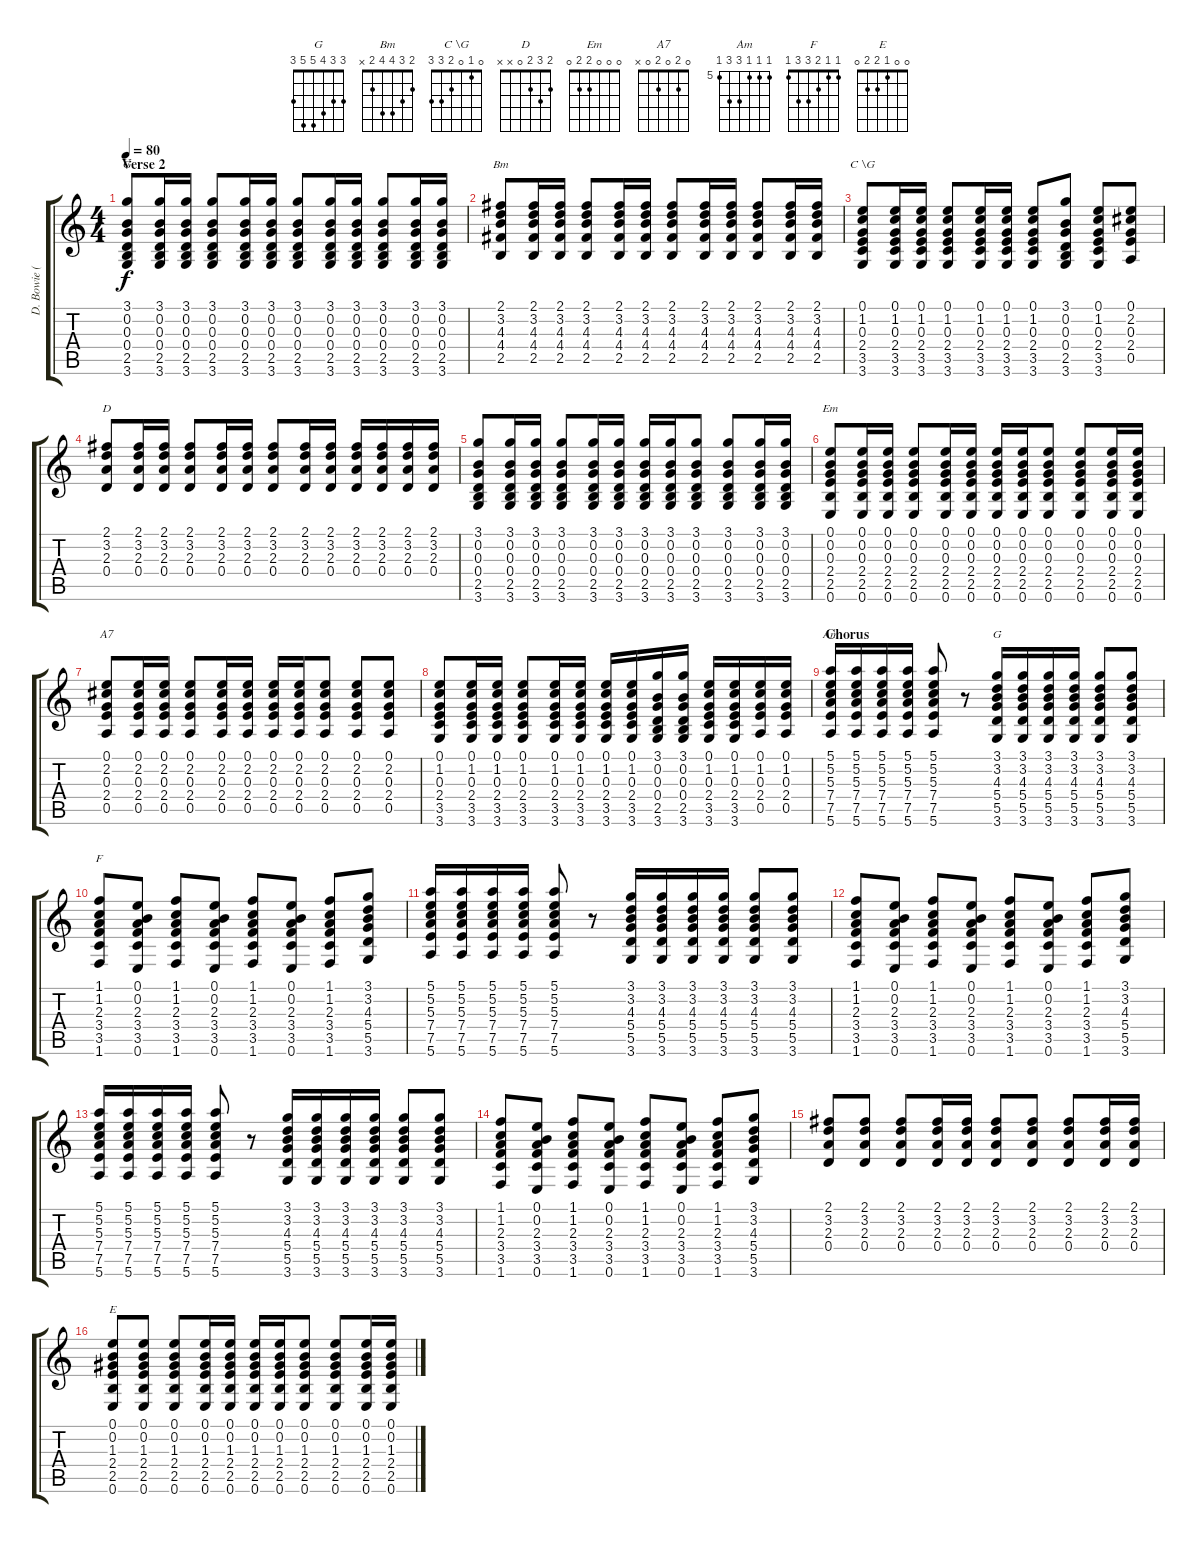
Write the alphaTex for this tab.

\track ("D. Bowie (Guitar III)" "D. Bowie (") {instrument acousticguitarsteel}
\staff {score tabs}
\tuning (E4 B3 G3 D3 A2 E2) {hide}
\chord ("G" 3 0 0 0 2 3)
\chord ("Bm" 2 3 4 4 2 x)
\chord ("C \\G" 0 1 0 2 3 3)
\chord ("D" 2 3 2 0 x x)
\chord ("Em" 0 0 0 2 2 0)
\chord ("A7" 0 2 0 2 0 x)
\chord ("Am" 5 5 5 7 7 5) {firstfret 5}
\chord ("G" 3 3 4 5 5 3)
\chord ("F" 1 1 2 3 3 1)
\chord ("E" 0 0 1 2 2 0)
\ts (4 4)
\section ("" "Verse 2")
\tempo 80
\clef g2
\ks c
(3.1 0.2 0.3 0.4 2.5 3.6).8{ch "G" dy f} (3.1 0.2 0.3 0.4 2.5 3.6).16 (3.1 0.2 0.3 0.4 2.5 3.6).16 (3.1 0.2 0.3 0.4 2.5 3.6).8 (3.1 0.2 0.3 0.4 2.5 3.6).16 (3.1 0.2 0.3 0.4 2.5 3.6).16 (3.1 0.2 0.3 0.4 2.5 3.6).8 (3.1 0.2 0.3 0.4 2.5 3.6).16 (3.1 0.2 0.3 0.4 2.5 3.6).16 (3.1 0.2 0.3 0.4 2.5 3.6).8 (3.1 0.2 0.3 0.4 2.5 3.6).16 (3.1 0.2 0.3 0.4 2.5 3.6).16 |
(2.1 3.2 4.3 4.4 2.5).8{ch "Bm"} (2.1 3.2 4.3 4.4 2.5).16 (2.1 3.2 4.3 4.4 2.5).16 (2.1 3.2 4.3 4.4 2.5).8 (2.1 3.2 4.3 4.4 2.5).16 (2.1 3.2 4.3 4.4 2.5).16 (2.1 3.2 4.3 4.4 2.5).8 (2.1 3.2 4.3 4.4 2.5).16 (2.1 3.2 4.3 4.4 2.5).16 (2.1 3.2 4.3 4.4 2.5).8 (2.1 3.2 4.3 4.4 2.5).16 (2.1 3.2 4.3 4.4 2.5).16 |
(0.1 1.2 0.3 2.4 3.5 3.6).8{ch "C \\G"} (0.1 1.2 0.3 2.4 3.5 3.6).16 (0.1 1.2 0.3 2.4 3.5 3.6).16 (0.1 1.2 0.3 2.4 3.5 3.6).8 (0.1 1.2 0.3 2.4 3.5 3.6).16 (0.1 1.2 0.3 2.4 3.5 3.6).16 (0.1 1.2 0.3 2.4 3.5 3.6).8 (3.1 0.2 0.3 0.4 2.5 3.6).8 (0.1 1.2 0.3 2.4 3.5 3.6).8 (0.1 2.2 0.3 2.4 0.5).8 |
(2.1 3.2 2.3 0.4).8{ch "D"} (2.1 3.2 2.3 0.4).16 (2.1 3.2 2.3 0.4).16 (2.1 3.2 2.3 0.4).8 (2.1 3.2 2.3 0.4).16 (2.1 3.2 2.3 0.4).16 (2.1 3.2 2.3 0.4).8 (2.1 3.2 2.3 0.4).16 (2.1 3.2 2.3 0.4).16 (2.1 3.2 2.3 0.4).16 (2.1 3.2 2.3 0.4).16 (2.1 3.2 2.3 0.4).16 (2.1 3.2 2.3 0.4).16 |
(3.1 0.2 0.3 0.4 2.5 3.6).8 (3.1 0.2 0.3 0.4 2.5 3.6).16 (3.1 0.2 0.3 0.4 2.5 3.6).16 (3.1 0.2 0.3 0.4 2.5 3.6).8 (3.1 0.2 0.3 0.4 2.5 3.6).16 (3.1 0.2 0.3 0.4 2.5 3.6).16 (3.1 0.2 0.3 0.4 2.5 3.6).16 (3.1 0.2 0.3 0.4 2.5 3.6).16 (3.1 0.2 0.3 0.4 2.5 3.6).8 (3.1 0.2 0.3 0.4 2.5 3.6).8 (3.1 0.2 0.3 0.4 2.5 3.6).16 (3.1 0.2 0.3 0.4 2.5 3.6).16 |
(0.1 0.2 0.3 2.4 2.5 0.6).8{ch "Em"} (0.1 0.2 0.3 2.4 2.5 0.6).16 (0.1 0.2 0.3 2.4 2.5 0.6).16 (0.1 0.2 0.3 2.4 2.5 0.6).8 (0.1 0.2 0.3 2.4 2.5 0.6).16 (0.1 0.2 0.3 2.4 2.5 0.6).16 (0.1 0.2 0.3 2.4 2.5 0.6).16 (0.1 0.2 0.3 2.4 2.5 0.6).16 (0.1 0.2 0.3 2.4 2.5 0.6).8 (0.1 0.2 0.3 2.4 2.5 0.6).8 (0.1 0.2 0.3 2.4 2.5 0.6).16 (0.1 0.2 0.3 2.4 2.5 0.6).16 |
(0.1 2.2 0.3 2.4 0.5).8{ch "A7"} (0.1 2.2 0.3 2.4 0.5).16 (0.1 2.2 0.3 2.4 0.5).16 (0.1 2.2 0.3 2.4 0.5).8 (0.1 2.2 0.3 2.4 0.5).16 (0.1 2.2 0.3 2.4 0.5).16 (0.1 2.2 0.3 2.4 0.5).16 (0.1 2.2 0.3 2.4 0.5).16 (0.1 2.2 0.3 2.4 0.5).8 (0.1 2.2 0.3 2.4 0.5).8 (0.1 2.2 0.3 2.4 0.5).8 |
(0.1 1.2 0.3 2.4 3.5 3.6).8 (0.1 1.2 0.3 2.4 3.5 3.6).16 (0.1 1.2 0.3 2.4 3.5 3.6).16 (0.1 1.2 0.3 2.4 3.5 3.6).8 (0.1 1.2 0.3 2.4 3.5 3.6).16 (0.1 1.2 0.3 2.4 3.5 3.6).16 (0.1 1.2 0.3 2.4 3.5 3.6).16 (0.1 1.2 0.3 2.4 3.5 3.6).16 (3.1 0.2 0.3 0.4 2.5 3.6).16 (3.1 0.2 0.3 0.4 2.5 3.6).16 (0.1 1.2 0.3 2.4 3.5 3.6).16 (0.1 1.2 0.3 2.4 3.5 3.6).16 (0.1 1.2 0.3 2.4 0.5).16 (0.1 1.2 0.3 2.4 0.5).16 |
\section ("" "Chorus")
(5.1 5.2 5.3 7.4 7.5 5.6).16{ch "Am"} (5.1 5.2 5.3 7.4 7.5 5.6).16 (5.1 5.2 5.3 7.4 7.5 5.6).16 (5.1 5.2 5.3 7.4 7.5 5.6).16 (5.1 5.2 5.3 7.4 7.5 5.6).8 r.8 (3.1 3.2 4.3 5.4 5.5 3.6).16{ch "G"} (3.1 3.2 4.3 5.4 5.5 3.6).16 (3.1 3.2 4.3 5.4 5.5 3.6).16 (3.1 3.2 4.3 5.4 5.5 3.6).16 (3.1 3.2 4.3 5.4 5.5 3.6).8 (3.1 3.2 4.3 5.4 5.5 3.6).8 |
(1.1 1.2 2.3 3.4 3.5 1.6).8{ch "F"} (0.1 0.2 2.3 3.4 3.5 0.6).8 (1.1 1.2 2.3 3.4 3.5 1.6).8 (0.1 0.2 2.3 3.4 3.5 0.6).8 (1.1 1.2 2.3 3.4 3.5 1.6).8 (0.1 0.2 2.3 3.4 3.5 0.6).8 (1.1 1.2 2.3 3.4 3.5 1.6).8 (3.1 3.2 4.3 5.4 5.5 3.6).8 |
(5.1 5.2 5.3 7.4 7.5 5.6).16 (5.1 5.2 5.3 7.4 7.5 5.6).16 (5.1 5.2 5.3 7.4 7.5 5.6).16 (5.1 5.2 5.3 7.4 7.5 5.6).16 (5.1 5.2 5.3 7.4 7.5 5.6).8 r.8 (3.1 3.2 4.3 5.4 5.5 3.6).16 (3.1 3.2 4.3 5.4 5.5 3.6).16 (3.1 3.2 4.3 5.4 5.5 3.6).16 (3.1 3.2 4.3 5.4 5.5 3.6).16 (3.1 3.2 4.3 5.4 5.5 3.6).8 (3.1 3.2 4.3 5.4 5.5 3.6).8 |
(1.1 1.2 2.3 3.4 3.5 1.6).8 (0.1 0.2 2.3 3.4 3.5 0.6).8 (1.1 1.2 2.3 3.4 3.5 1.6).8 (0.1 0.2 2.3 3.4 3.5 0.6).8 (1.1 1.2 2.3 3.4 3.5 1.6).8 (0.1 0.2 2.3 3.4 3.5 0.6).8 (1.1 1.2 2.3 3.4 3.5 1.6).8 (3.1 3.2 4.3 5.4 5.5 3.6).8 |
(5.1 5.2 5.3 7.4 7.5 5.6).16 (5.1 5.2 5.3 7.4 7.5 5.6).16 (5.1 5.2 5.3 7.4 7.5 5.6).16 (5.1 5.2 5.3 7.4 7.5 5.6).16 (5.1 5.2 5.3 7.4 7.5 5.6).8 r.8 (3.1 3.2 4.3 5.4 5.5 3.6).16 (3.1 3.2 4.3 5.4 5.5 3.6).16 (3.1 3.2 4.3 5.4 5.5 3.6).16 (3.1 3.2 4.3 5.4 5.5 3.6).16 (3.1 3.2 4.3 5.4 5.5 3.6).8 (3.1 3.2 4.3 5.4 5.5 3.6).8 |
(1.1 1.2 2.3 3.4 3.5 1.6).8 (0.1 0.2 2.3 3.4 3.5 0.6).8 (1.1 1.2 2.3 3.4 3.5 1.6).8 (0.1 0.2 2.3 3.4 3.5 0.6).8 (1.1 1.2 2.3 3.4 3.5 1.6).8 (0.1 0.2 2.3 3.4 3.5 0.6).8 (1.1 1.2 2.3 3.4 3.5 1.6).8 (3.1 3.2 4.3 5.4 5.5 3.6).8 |
(2.1 3.2 2.3 0.4).8 (2.1 3.2 2.3 0.4).8 (2.1 3.2 2.3 0.4).8 (2.1 3.2 2.3 0.4).16 (2.1 3.2 2.3 0.4).16 (2.1 3.2 2.3 0.4).8 (2.1 3.2 2.3 0.4).8 (2.1 3.2 2.3 0.4).8 (2.1 3.2 2.3 0.4).16 (2.1 3.2 2.3 0.4).16 |
(0.1 0.2 1.3 2.4 2.5 0.6).8{ch "E"} (0.1 0.2 1.3 2.4 2.5 0.6).8 (0.1 0.2 1.3 2.4 2.5 0.6).8 (0.1 0.2 1.3 2.4 2.5 0.6).16 (0.1 0.2 1.3 2.4 2.5 0.6).16 (0.1 0.2 1.3 2.4 2.5 0.6).16 (0.1 0.2 1.3 2.4 2.5 0.6).16 (0.1 0.2 1.3 2.4 2.5 0.6).8 (0.1 0.2 1.3 2.4 2.5 0.6).8 (0.1 0.2 1.3 2.4 2.5 0.6).16 (0.1 0.2 1.3 2.4 2.5 0.6).16
